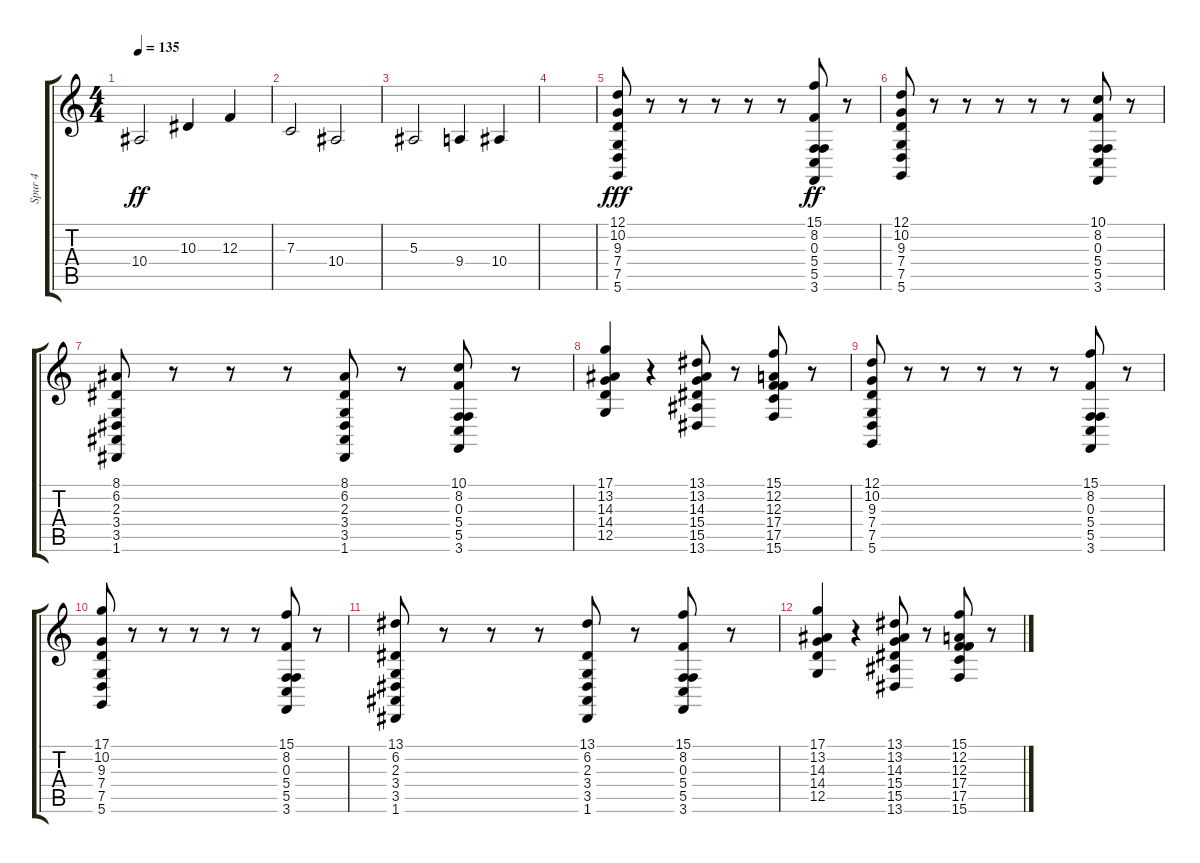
\track ("Spur 4" "Spur 4") {instrument choiraahs}
\staff {score tabs}
\tuning (D4 A3 F3 C3 G2 D2) {hide}
\ts (4 4)
\tempo 135
\clef g2
\ks c
10.4.2{dy ff} 10.3.4 12.3.4 |
7.3.2 10.4.2 |
5.3.2 9.4.4 10.4.4 |
|
(12.1 10.2 9.3 7.4 7.5 5.6).8{dy fff} r.8 r.8 r.8 r.8 r.8 (15.1 8.2 0.3 5.4 5.5 3.6).8{dy ff} r.8 |
(12.1 10.2 9.3 7.4 7.5 5.6).8 r.8 r.8 r.8 r.8 r.8 (10.1 8.2 0.3 5.4 5.5 3.6).8 r.8 |
(8.1 6.2 2.3 3.4 3.5 1.6).8 r.8 r.8 r.8 (8.1 6.2 2.3 3.4 3.5 1.6).8 r.8 (10.1 8.2 0.3 5.4 5.5 3.6).8 r.8 |
(17.1 13.2 14.3 14.4 12.5).4 r.4 (13.1 13.2 14.3 15.4 15.5 13.6).8 r.8 (15.1 12.2 12.3 17.4 17.5 15.6).8 r.8 |
(12.1 10.2 9.3 7.4 7.5 5.6).8 r.8 r.8 r.8 r.8 r.8 (15.1 8.2 0.3 5.4 5.5 3.6).8 r.8 |
(17.1 10.2 9.3 7.4 7.5 5.6).8 r.8 r.8 r.8 r.8 r.8 (15.1 8.2 0.3 5.4 5.5 3.6).8 r.8 |
(13.1 6.2 2.3 3.4 3.5 1.6).8 r.8 r.8 r.8 (13.1 6.2 2.3 3.4 3.5 1.6).8 r.8 (15.1 8.2 0.3 5.4 5.5 3.6).8 r.8 |
(17.1 13.2 14.3 14.4 12.5).4 r.4 (13.1 13.2 14.3 15.4 15.5 13.6).8 r.8 (15.1 12.2 12.3 17.4 17.5 15.6).8 r.8
